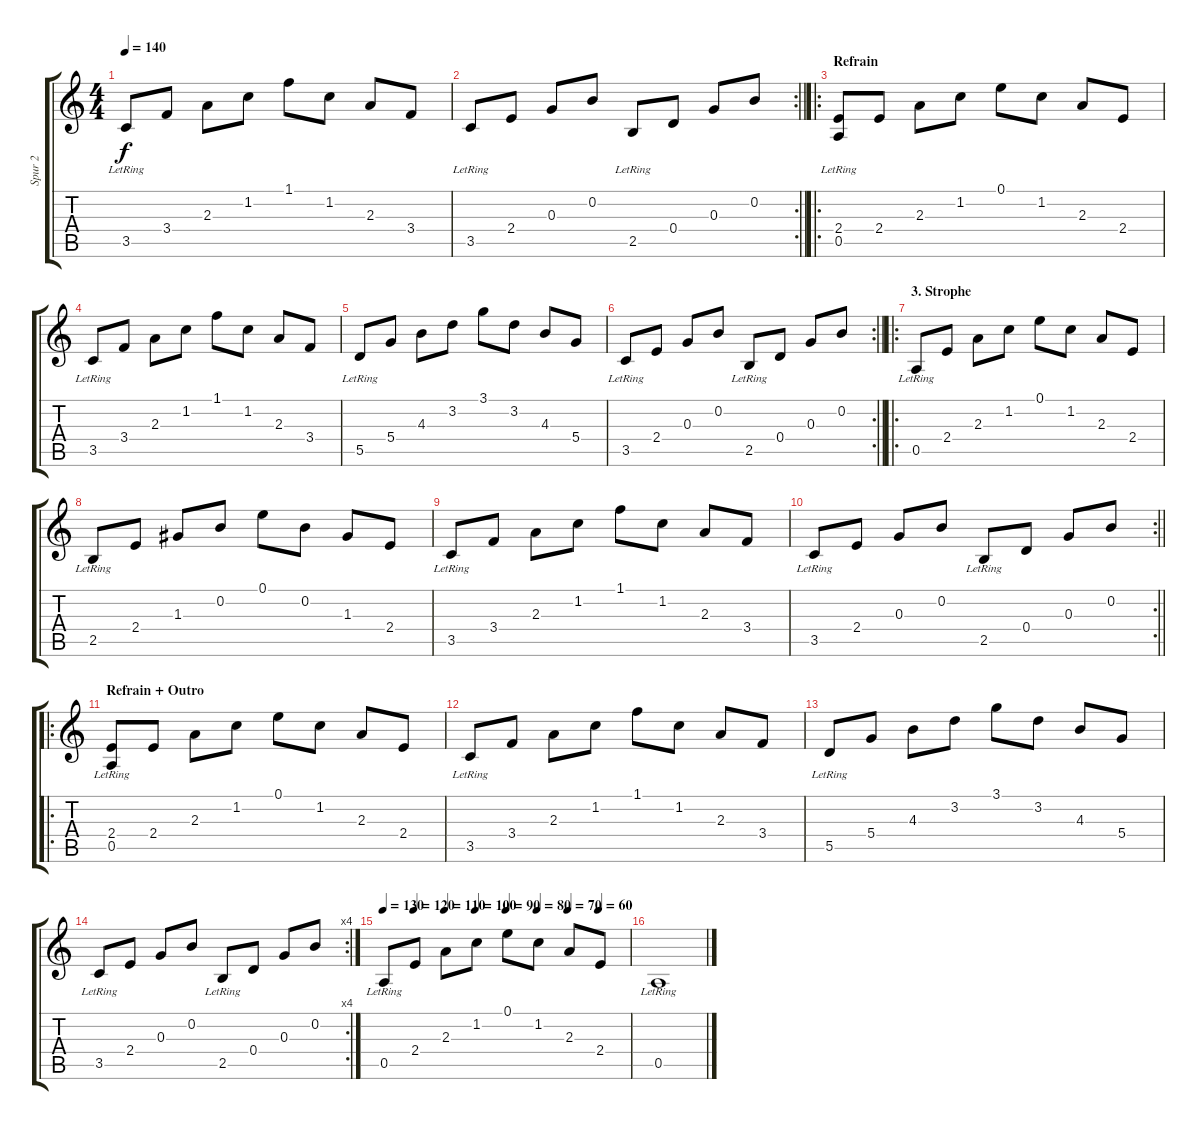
\track ("Spur 2" "Spur 2") {instrument electricguitarjazz}
\staff {score tabs}
\tuning (E4 B3 G3 D3 A2 E2) {hide}
\ts (4 4)
\tempo 140
\clef g2
\ks c
3.5{lr}.8{dy f} 3.4.8 2.3.8 1.2.8 1.1.8 1.2.8 2.3.8 3.4.8 |
\rc 2
\barLineRight lightlight
3.5{lr}.8 2.4.8 0.3.8 0.2.8 2.5{lr}.8 0.4.8 0.3.8 0.2.8 |
\ro
\section ("" "Refrain")
(2.4 0.5{lr}).8 2.4.8 2.3.8 1.2.8 0.1.8 1.2.8 2.3.8 2.4.8 |
3.5{lr}.8 3.4.8 2.3.8 1.2.8 1.1.8 1.2.8 2.3.8 3.4.8 |
5.5{lr}.8 5.4.8 4.3.8 3.2.8 3.1.8 3.2.8 4.3.8 5.4.8 |
\rc 2
\barLineRight lightlight
3.5{lr}.8 2.4.8 0.3.8 0.2.8 2.5{lr}.8 0.4.8 0.3.8 0.2.8 |
\ro
\section ("" "3. Strophe")
0.5{lr}.8 2.4.8 2.3.8 1.2.8 0.1.8 1.2.8 2.3.8 2.4.8 |
2.5{lr}.8 2.4.8 1.3.8 0.2.8 0.1.8 0.2.8 1.3.8 2.4.8 |
3.5{lr}.8 3.4.8 2.3.8 1.2.8 1.1.8 1.2.8 2.3.8 3.4.8 |
\rc 2
\barLineRight lightlight
3.5{lr}.8 2.4.8 0.3.8 0.2.8 2.5{lr}.8 0.4.8 0.3.8 0.2.8 |
\ro
\section ("" "Refrain + Outro")
(2.4 0.5{lr}).8 2.4.8 2.3.8 1.2.8 0.1.8 1.2.8 2.3.8 2.4.8 |
3.5{lr}.8 3.4.8 2.3.8 1.2.8 1.1.8 1.2.8 2.3.8 3.4.8 |
5.5{lr}.8 5.4.8 4.3.8 3.2.8 3.1.8 3.2.8 4.3.8 5.4.8 |
\rc 4
3.5{lr}.8 2.4.8 0.3.8 0.2.8 2.5{lr}.8 0.4.8 0.3.8 0.2.8 |
\tempo 130
\tempo (120 0.125)
\tempo (110 0.25)
\tempo (100 0.375)
\tempo (90 0.5)
\tempo (80 0.625)
\tempo (70 0.75)
\tempo (60 0.875)
0.5{lr}.8 2.4.8 2.3.8 1.2.8 0.1.8 1.2.8 2.3.8 2.4.8 |
0.5{lr}.1
